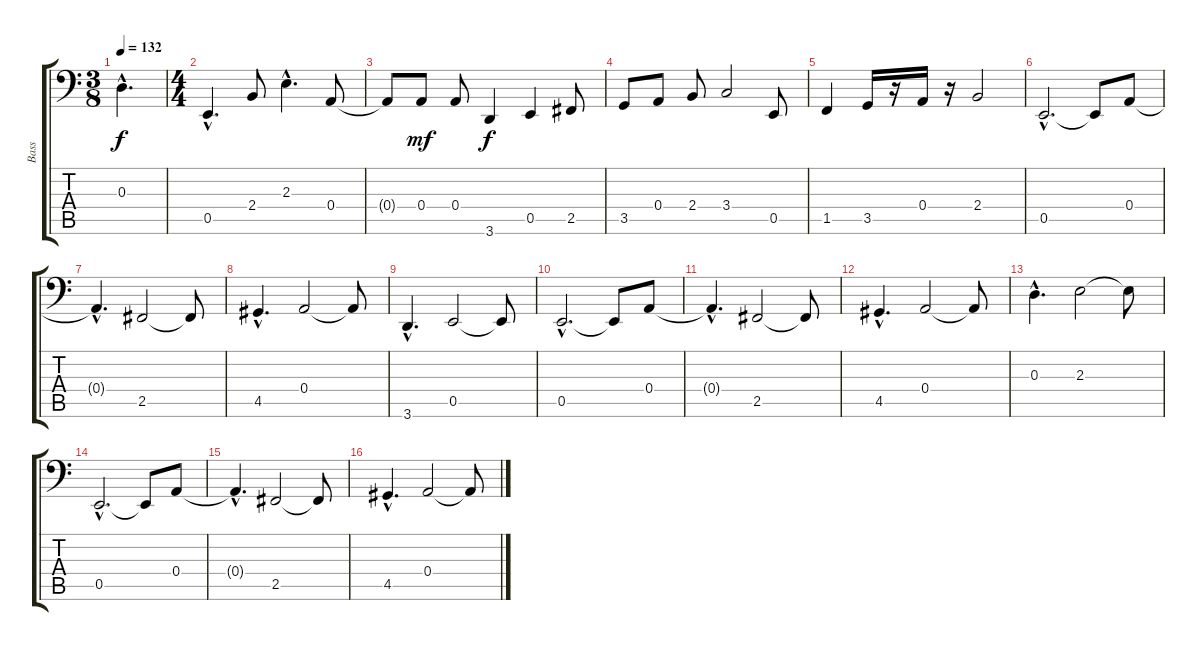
\track ("Bass" "Bass") {instrument electricbassfinger}
\staff {score tabs}
\tuning (C3 G2 D2 A1 E1 B0) {hide}
\ts (3 8)
\tempo 132
\clef f4
\ks c
0.3{hac}.4{d dy f} |
\ts (4 4)
0.5{hac}.4{d} 2.4.8 2.3{hac}.4{d} 0.4.8 |
0.4{t}.8 0.4.8{dy mf} 0.4.8 3.6.4{dy f} 0.5.4 2.5.8 |
3.5.8 0.4.8 2.4.8 3.4.2 0.5.8 |
1.5.4 3.5.16 r.16 0.4.16 r.16 2.4.2 |
0.5{hac}.2{d} 0.5{t}.8 0.4.8 |
0.4{hac t}.4{d} 2.5.2 2.5{t}.8 |
4.5{hac}.4{d} 0.4.2 0.4{t}.8 |
3.6{hac}.4{d} 0.5.2 0.5{t}.8 |
0.5{hac}.2{d} 0.5{t}.8 0.4.8 |
0.4{hac t}.4{d} 2.5.2 2.5{t}.8 |
4.5{hac}.4{d} 0.4.2 0.4{t}.8 |
0.3{hac}.4{d} 2.3.2 2.3{t}.8 |
0.5{hac}.2{d} 0.5{t}.8 0.4.8 |
0.4{hac t}.4{d} 2.5.2 2.5{t}.8 |
4.5{hac}.4{d} 0.4.2 0.4{t}.8
